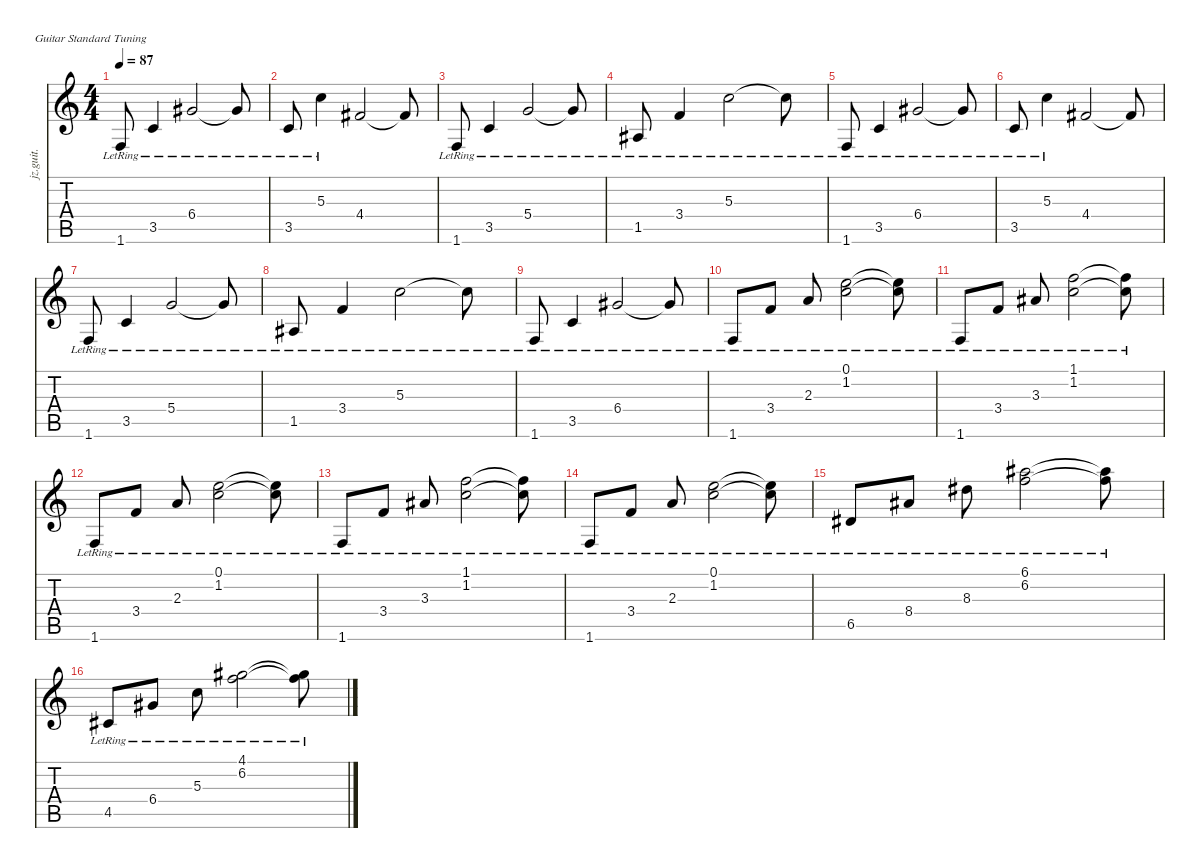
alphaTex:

\defaultSystemsLayout 4
\hideDynamics
\bracketExtendMode nobrackets
\otherSystemsTrackNameOrientation horizontal
\track ("Rhythm Guitar" "jz.guit.") {instrument electricguitarjazz}
\staff {score tabs}
\tuning (E4 B3 G3 D3 A2 E2)
\ts (4 4)
\tempo 87
\clef g2
\ks c
1.6{lr}.8{dy f} 3.5{lr}.4 6.4{lr acc #}.2 6.4{lr t acc #}.8 |
3.5{lr}.8 5.3{lr}.4 4.4{acc #}.2 4.4{t acc #}.8 |
1.6{lr}.8 3.5{lr}.4 5.4{lr}.2 5.4{lr t}.8 |
1.5{lr acc #}.8 3.4{lr}.4 5.3{lr}.2 5.3{lr t}.8 |
1.6{lr}.8 3.5{lr}.4 6.4{lr acc #}.2 6.4{lr t acc #}.8 |
3.5{lr}.8 5.3{lr}.4 4.4{acc #}.2 4.4{t acc #}.8 |
1.6{lr}.8 3.5{lr}.4 5.4{lr}.2 5.4{lr t}.8 |
1.5{lr acc #}.8 3.4{lr}.4 5.3{lr}.2 5.3{lr t}.8 |
1.6{lr}.8 3.5{lr}.4 6.4{lr acc #}.2 6.4{lr t acc #}.8 |
1.6{lr}.8 3.4{lr}.8 2.3{lr}.8 (0.1 1.2{lr}).2 (0.1{t} 1.2{lr t}).8 |
1.6{lr}.8 3.4{lr}.8 3.3{lr acc #}.8 (1.1{lr} 1.2{lr}).2 (1.1{lr t} 1.2{lr t}).8 |
1.6{lr}.8 3.4{lr}.8 2.3{lr}.8 (0.1 1.2{lr}).2 (0.1{t} 1.2{lr t}).8 |
1.6{lr}.8 3.4{lr}.8 3.3{lr acc #}.8 (1.1{lr} 1.2{lr}).2 (1.1{lr t} 1.2{lr t}).8 |
1.6{lr}.8 3.4{lr}.8 2.3{lr}.8 (0.1 1.2{lr}).2 (0.1{t} 1.2{lr t}).8 |
6.5{lr acc #}.8 8.4{lr acc #}.8 8.3{lr acc #}.8 (6.1{lr acc #} 6.2{lr}).2 (6.1{lr t acc #} 6.2{lr t}).8 |
4.5{lr acc #}.8 6.4{lr acc #}.8 5.3{lr}.8 (4.1{lr acc #} 6.2{lr}).2 (4.1{lr t acc #} 6.2{lr t}).8
